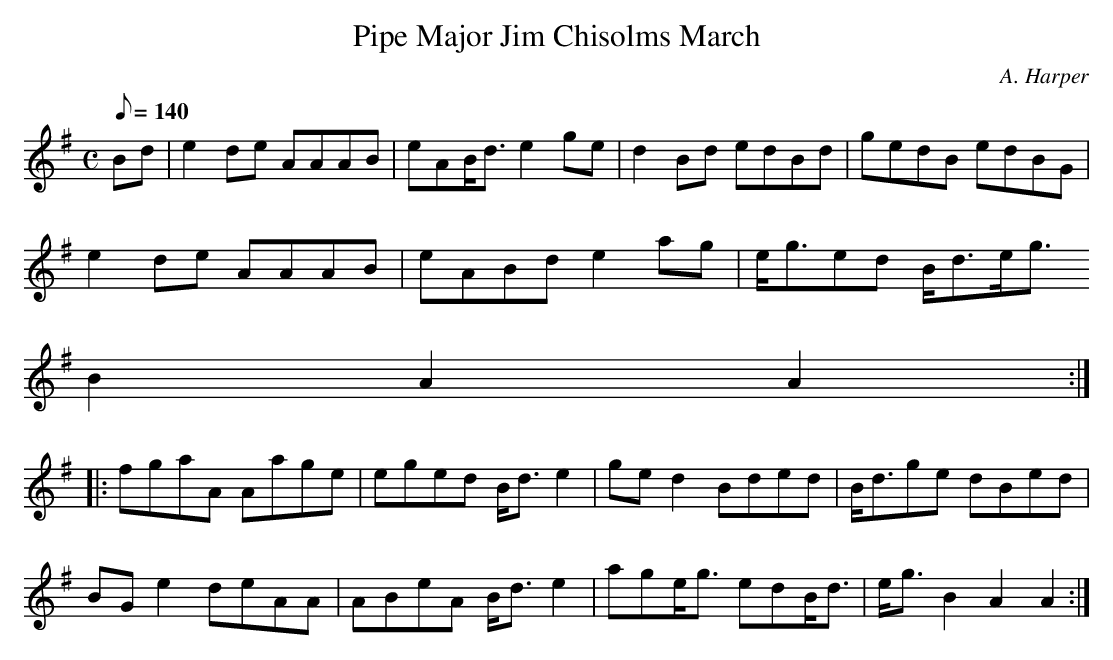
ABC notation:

X:1
T:Pipe Major Jim Chisolms March
M:C
L:1/8
Q:140
C:A. Harper
K:G
Bd|e2de AAAB|eAB<de2ge|d2Bd edBd|gedB edBG|!
e2 de AAAB|eABd e2ag|e<ged B<de<g!B2A2A2:|!
|:fgaA Aage|eged B<de2|ged2 Bded|B<dge dBed|!
BGe2 deAA|ABeA B<de2|age<g edB<d|e<gB2A2A2:|!
